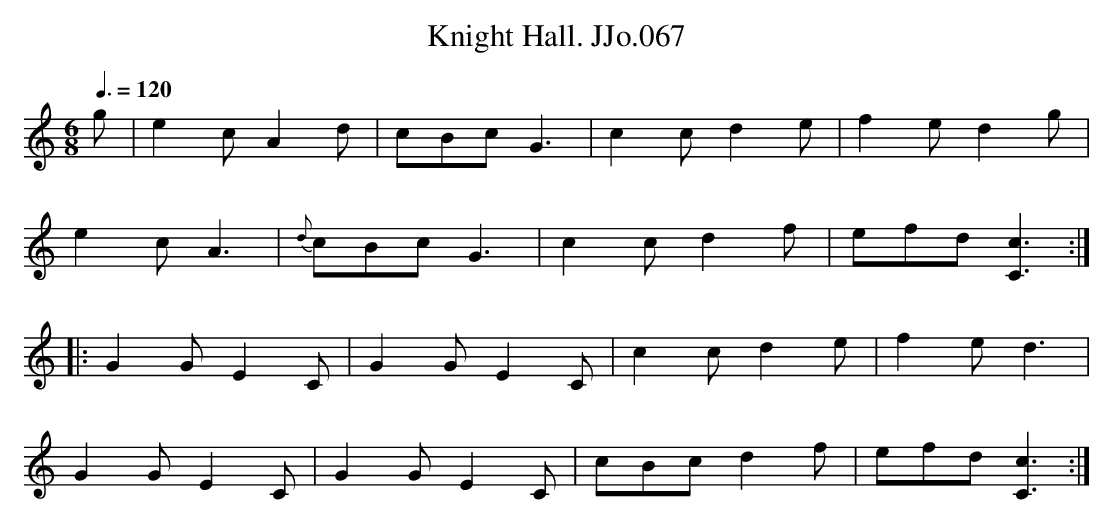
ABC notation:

X:1
T:Knight Hall. JJo.067
M:6/8
L:1/8
Q:3/8=120
K:C
g|e2cA2d|cBcG3|c2cd2e|f2ed2g|
e2cA3|{d}cBcG3|c2cd2f|efd[c3C3]:|
|:G2GE2C|G2GE2C|c2cd2e|f2ed3|
G2GE2C|G2GE2C|cBcd2f|efd [c3C3]:|
